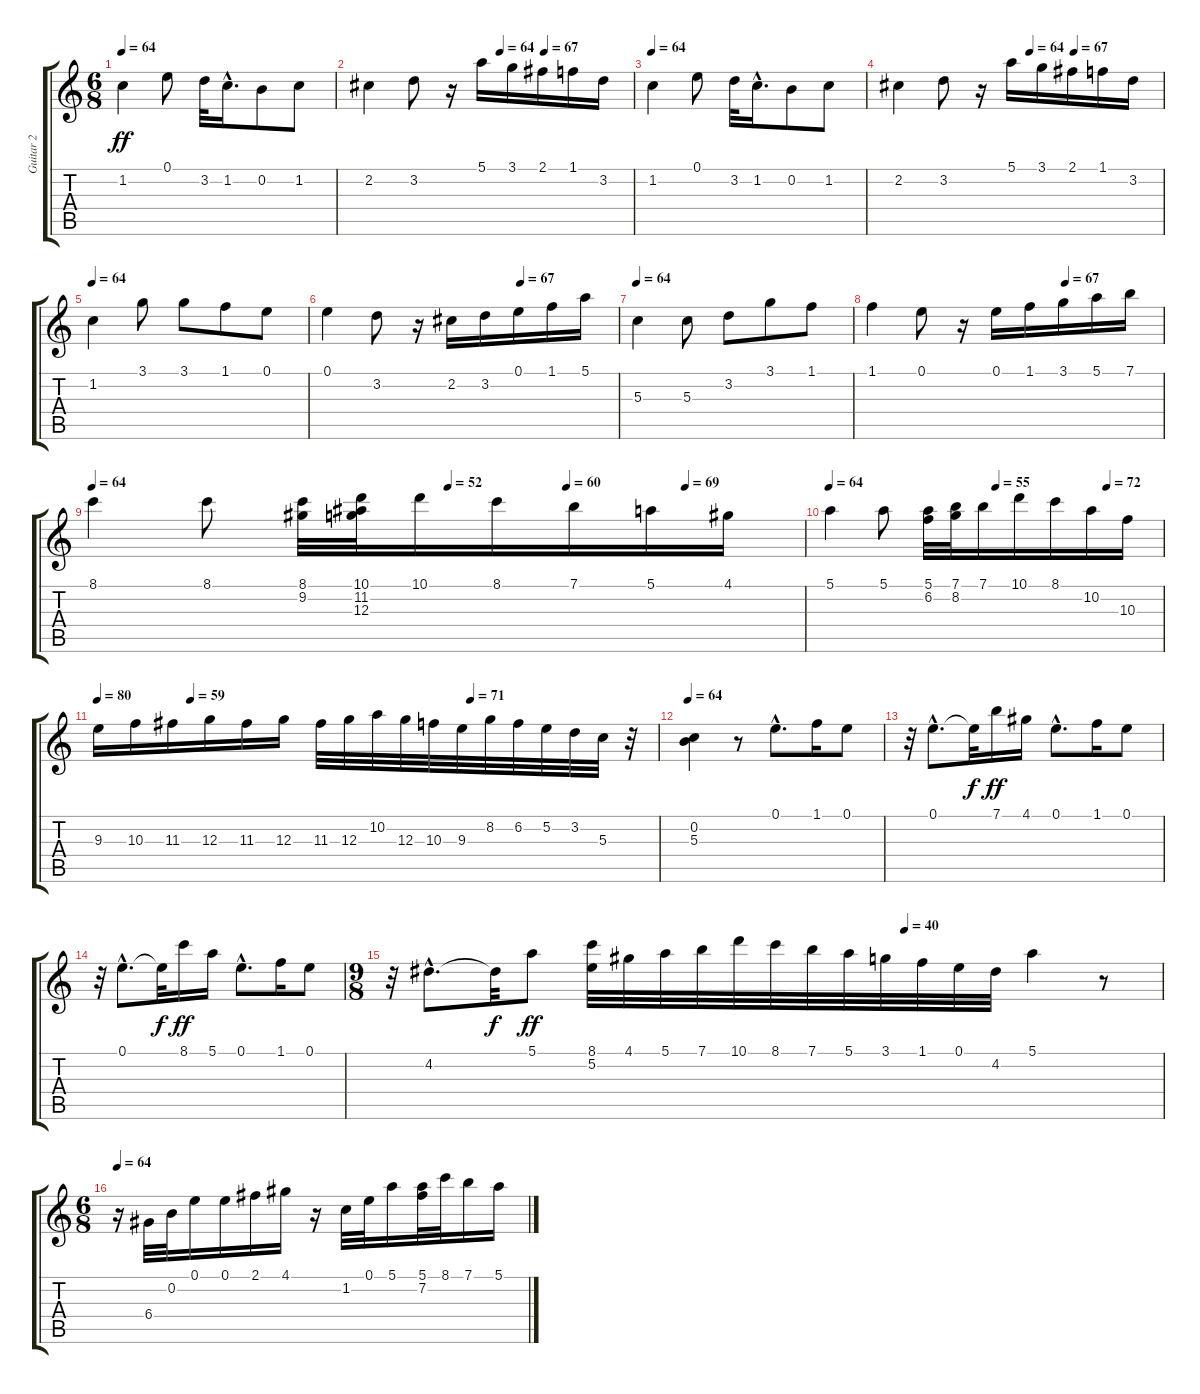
\track ("Guitar 2" "Guitar 2") {instrument acousticguitarnylon}
\staff {score tabs}
\tuning (E4 B3 G3 D3 A2 E2) {hide}
\ts (6 8)
\tempo 64
\clef g2
\ks c
1.2.4{dy ff} 0.1.8 3.2.32 1.2{hac}.16{d} 0.2.8 1.2.8 |
\tempo (64 0.5)
\tempo (67 0.6666666666666666)
2.2.4 3.2.8 r.16 5.1.16 3.1.16 2.1.16 1.1.16 3.2.16 |
\tempo 64
1.2.4 0.1.8 3.2.32 1.2{hac}.16{d} 0.2.8 1.2.8 |
\tempo (64 0.5)
\tempo (67 0.6666666666666666)
2.2.4 3.2.8 r.16 5.1.16 3.1.16 2.1.16 1.1.16 3.2.16 |
\tempo 64
1.2.4 3.1.8 3.1.8 1.1.8 0.1.8 |
\tempo (67 0.6666666666666666)
0.1.4 3.2.8 r.16 2.2.16 3.2.16 0.1.16 1.1.16 5.1.16 |
\tempo 64
5.3.4 5.3.8 3.2.8 3.1.8 1.1.8 |
\tempo (67 0.6666666666666666)
1.1.4 0.1.8 r.16 0.1.16 1.1.16 3.1.16 5.1.16 7.1.16 |
\tempo 64
\tempo (52 0.5)
\tempo (60 0.6666666666666666)
\tempo (69 0.8333333333333334)
8.1.4 8.1.8 (8.1 9.2).32 (10.1 11.2 12.3).32 10.1.16 8.1.16 7.1.16 5.1.16 4.1.16 |
\tempo 64
\tempo (55 0.5)
\tempo (72 0.8333333333333334)
5.1.4 5.1.8 (5.1 6.2).32 (7.1 8.2).32 7.1.16 10.1.16 8.1.16 10.2.16 10.3.16 |
\tempo 80
\tempo (59 0.16666666666666666)
\tempo (71 0.6666666666666666)
9.3.16 10.3.16 11.3.16 12.3.16 11.3.16 12.3.16 11.3.32 12.3.32 10.2.32 12.3.32 10.3.32 9.3.32 8.2.32 6.2.32 5.2.32 3.2.32 5.3.32 r.32 |
\tempo 64
(0.2 5.3).4 r.8 0.1{hac}.8{d} 1.1.16 0.1.8 |
r.32 0.1{hac}.8{d} 0.1{t}.32{dy f} 7.1.16{dy ff} 4.1.16 0.1{hac}.8{d} 1.1.16 0.1.8 |
r.32 0.1{hac}.8{d} 0.1{t}.32{dy f} 8.1.16{dy ff} 5.1.16 0.1{hac}.8{d} 1.1.16 0.1.8 |
\ts (9 8)
\tempo (40 0.6666666666666666)
r.32 4.2{hac}.8{d} 4.2{t}.32{dy f} 5.1.8{dy ff} (8.1 5.2).32 4.1.32 5.1.32 7.1.32 10.1.32 8.1.32 7.1.32 5.1.32 3.1.32 1.1.32 0.1.32 4.2.32 5.1.4 r.8 |
\ts (6 8)
\tempo 64
r.16 6.4.32 0.2.32 0.1.16 0.1.16 2.1.16 4.1.16 r.16 1.2.32 0.1.32 5.1.16 (5.1 7.2).32 8.1.32 7.1.16 5.1.16
